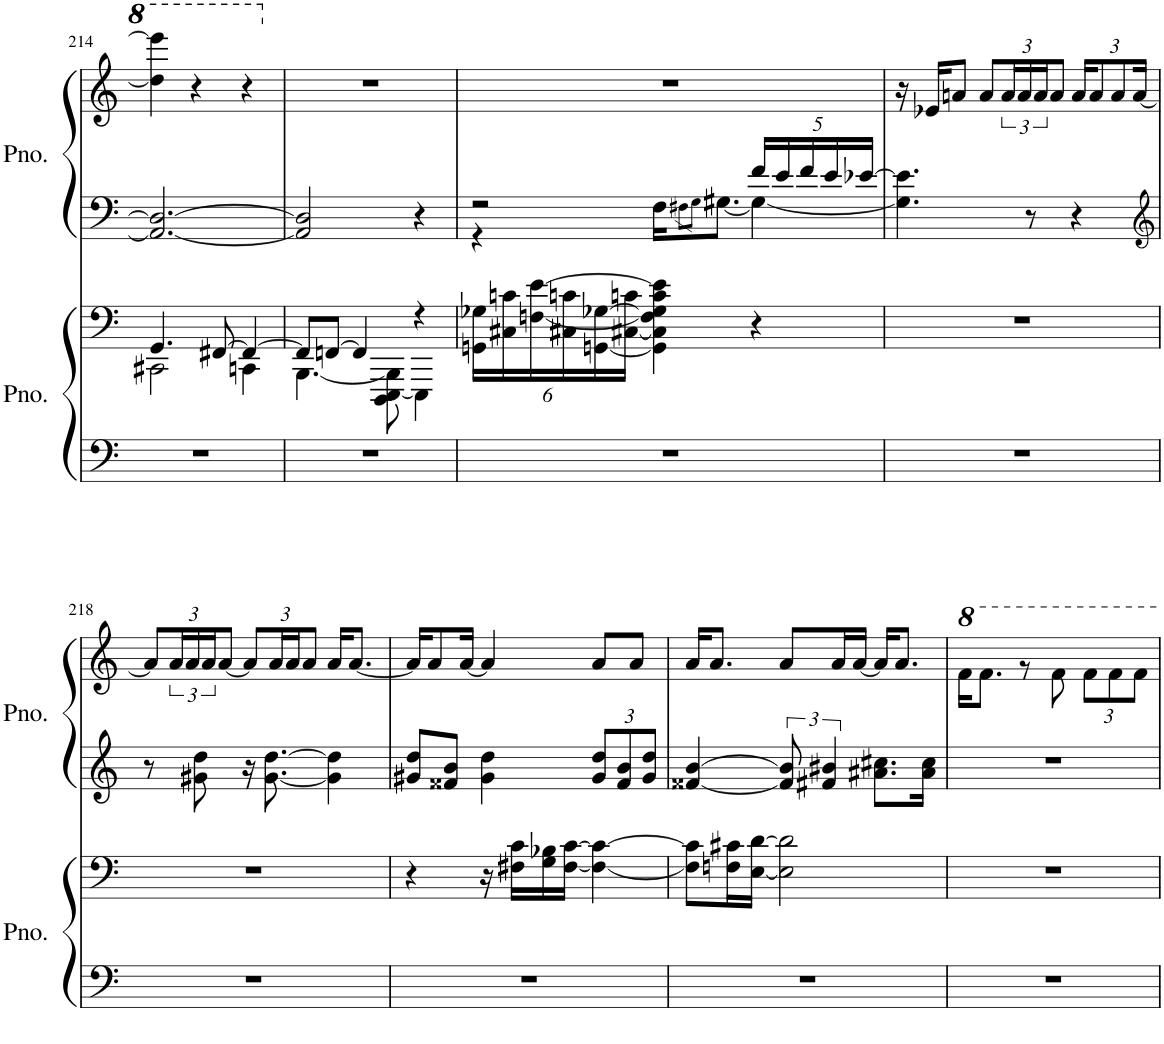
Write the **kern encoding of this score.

**kern	**kern	**kern	**kern
*part2	*part2	*part1	*part1
*staff4	*staff3	*staff2	*staff1
*I"Piano	*	*I"Piano	*
*I'Pno.	*	*I'Pno.	*
!!LO:PB:g=z
*clefF4	*clefF4	*clefF4	*clefG2
*k[]	*k[]	*k[]	*k[]
*M3/4	*M3/4	*M3/4	*M3/4
=214	=214	=214	=214
*	*^	*	*
2.r	4.GG/	2CC#X\	2.AA/_ 2.D#/_	4ddd#\] 4eeee\]
.	.	.	.	4r
.	[8FF#X/	.	.	.
.	4FF#/_	4CCn\	.	4r
=215	=215	=215	=215	=215
2.r	8FF#/L]	[4.BBB\	2AA/] 2D#/]	2.r
.	[8FFn/J	.	.	.
.	4FF/]	.	.	.
.	.	8DDD\ [8EEE\ 8BBB\]	.	.
.	4r	4EEE\]	4r	.
*	*v	*v	*	*
=216	=216	=216	=216
*	*Xbrackettup	*	*
*	*	*^	*
2.r	24GGn\ 24G-X\LL	2r	4r	2.r
.	24C#X\ 24cn\	.	.	.
.	[24Fn\ [24e\	.	.	.
.	24C#X\ 24cn\	.	.	.
.	[24GGn\ [24G-X\	.	.	.
.	[24C#X\ 24cn\JJ	.	.	.
.	4GG\] 4C#\] 4F\] 4G-\] 4c\ 4e\]	.	16F\KL	.
.	.	.	8qF#X\L	.
.	.	.	8qG\J	.
.	.	.	[8.G#X\J	.
*	*	*Xbrackettup	*	*
.	4r	20f/LL	4G#\_	.
.	.	20e/	.	.
.	.	20f/	.	.
.	.	20e/	.	.
.	.	[20e-X/JJ	.	.
*	*	*v	*v	*
=217	=217	=217	=217
2.r	2.r	4.G#\] 4.e-\]	16r
.	.	.	16e-X/KL
.	.	.	8an/J
*	*	*	*Xbrackettup
.	.	.	12a/L
.	.	.	36a/L
.	.	.	36a/
.	.	8r	.
.	.	.	36a/J
.	.	.	12a/J
.	.	4r	24a/KL
.	.	.	12a/
.	.	.	12a/
.	.	.	[24a/Jk
!!LO:LB:g=z
=218	=218	=218	=218
*	*	*clefG2	*
2.r	2.r	8r	12a/L]
.	.	.	36a/L
.	.	.	36a/
.	.	8g#X\ 8dd\	.
.	.	.	36a/J
.	.	.	[12a/J
.	.	16r	12a/L]
.	.	[8.g#\ [8.dd\	.
.	.	.	24a/L
.	.	.	24a/J
.	.	.	12a/J
.	.	4g#\] 4dd\]	16a/KL
.	.	.	[8.a/J
=219	=219	=219	=219
2.r	4r	8g#X/ 8dd/L	16a/KL]
.	.	.	8a/
.	.	8f##X/ 8b/J	.
.	.	.	[16a/Jk
.	16r	4g#\ 4dd\	4a/]
.	16F#X\ 16c\LL	.	.
.	16G\ 16B-X\	.	.
.	[16F#\ [16c\JJ	.	.
.	4F#\_ 4c\_	12g#/ 12dd/L	8a/L
.	.	12f##/ 12b/	.
.	.	.	8a/J
.	.	12g#/ 12dd/J	.
=220	=220	=220	=220
2.r	8F#\] 8c\]L	[4f##X/ [4b/	16a/KL
.	.	.	8.a/J
.	16Fn\ 16c#X\L	.	.
.	[16E\ [16d\JJ	.	.
*	*	*brackettup	*
.	2E\] 2d\]	12f##/] 12b/]	8a/L
.	.	6f#X/ 6b#X/	.
.	.	.	16a/L
.	.	.	[16a/JJ
.	.	8.a#X\ 8.cc#X\L	16a/KL]
.	.	.	8.a/J
.	.	16a#\ 16cc#\Jk	.
=221	=221	=221	=221
*	*	*	*^
2.r	2.r	2.r	2.ryy	16ff\KL
.	.	.	.	8.ff\J
.	.	.	.	8r
.	.	.	.	8ff\
.	.	.	.	12ff\L
.	.	.	.	12ff\
.	.	.	.	12ff\J
*	*	*	*v	*v
=	=	=	=
*-	*-	*-	*-
